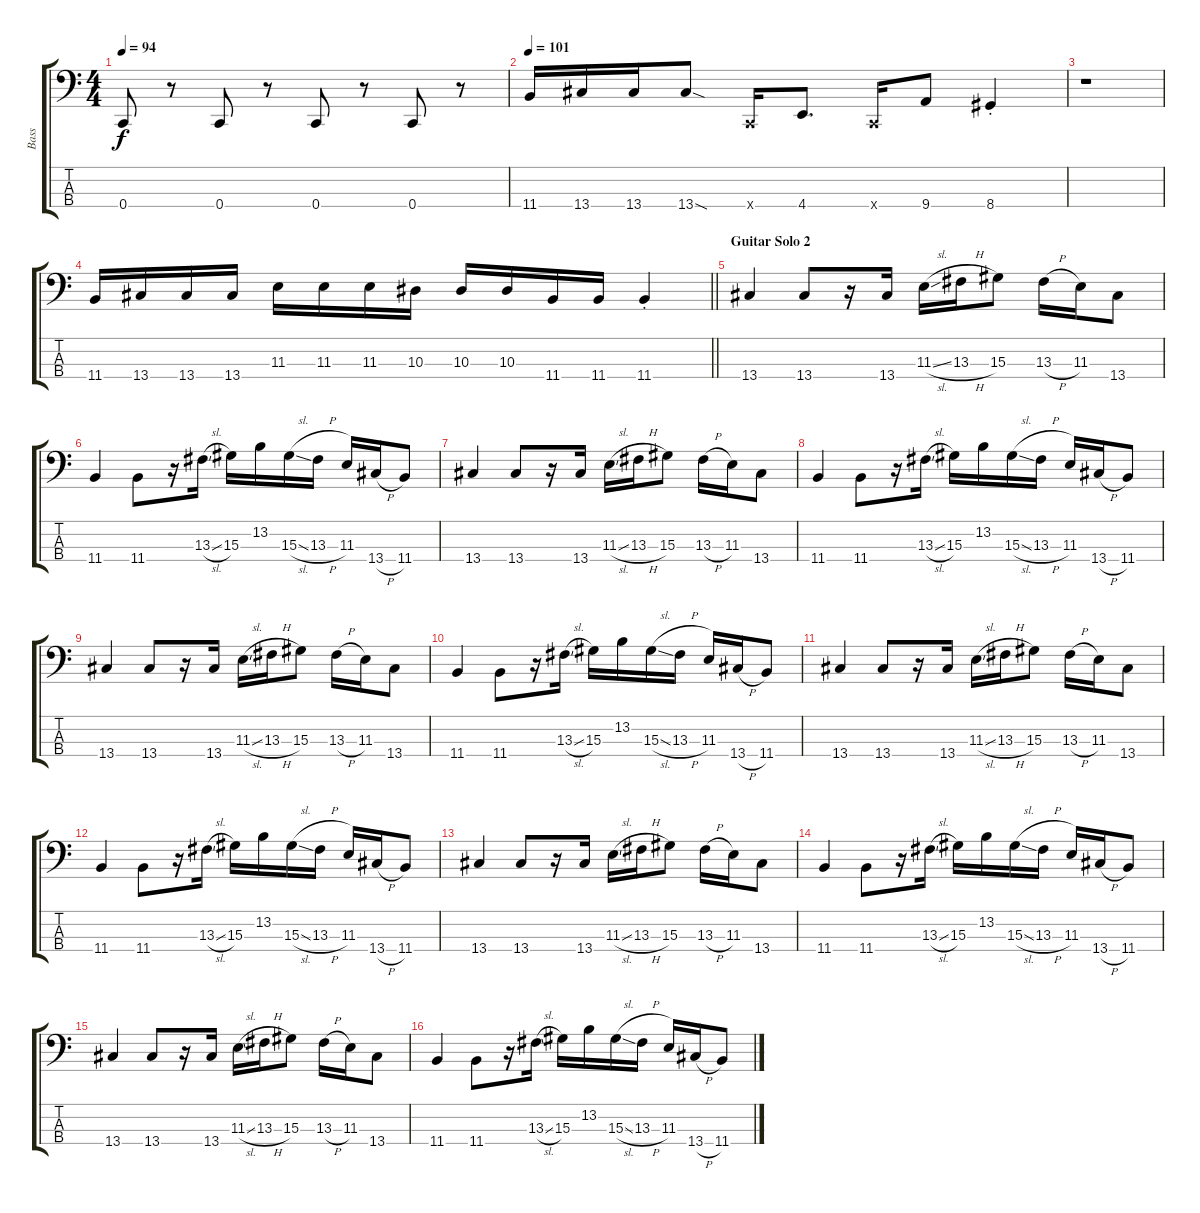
\track ("Bass" "Bass") {instrument electricbassfinger}
\staff {score tabs}
\tuning (Eb2 Bb1 F1 C1) {hide}
\ts (4 4)
\tempo 94
\clef f4
\ks c
0.4.8{dy f} r.8 0.4.8 r.8 0.4.8 r.8 0.4.8 r.8 |
\tempo 101
11.4.16 13.4.16 13.4.16 13.4{sod}.8 0.4{x}.16 4.4.8{d} 0.4{x}.16 9.4.8 8.4{st}.4 |
r.1 |
\barLineRight lightlight
11.4.16 13.4.16 13.4.16 13.4.16 11.3.16 11.3.16 11.3.16 10.3.16 10.3.16 10.3.16 11.4.16 11.4.16 11.4{st}.4 |
\section ("" "Guitar Solo 2")
13.4.4{volume 12} 13.4.8 r.16 13.4.16 11.3{sl}.16 13.3{h}.16 15.3.8 13.3{h}.16 11.3.16 13.4.8 |
11.4.4 11.4.8 r.16 13.3{sl}.16 15.3.16 13.2.16 15.3{sl}.16 13.3{h}.16 11.3.16 13.4{h}.16 11.4.8 |
13.4.4 13.4.8 r.16 13.4.16 11.3{sl}.16 13.3{h}.16 15.3.8 13.3{h}.16 11.3.16 13.4.8 |
11.4.4 11.4.8 r.16 13.3{sl}.16 15.3.16 13.2.16 15.3{sl}.16 13.3{h}.16 11.3.16 13.4{h}.16 11.4.8 |
13.4.4 13.4.8 r.16 13.4.16 11.3{sl}.16 13.3{h}.16 15.3.8 13.3{h}.16 11.3.16 13.4.8 |
11.4.4 11.4.8 r.16 13.3{sl}.16 15.3.16 13.2.16 15.3{sl}.16 13.3{h}.16 11.3.16 13.4{h}.16 11.4.8 |
13.4.4 13.4.8 r.16 13.4.16 11.3{sl}.16 13.3{h}.16 15.3.8 13.3{h}.16 11.3.16 13.4.8 |
11.4.4 11.4.8 r.16 13.3{sl}.16 15.3.16 13.2.16 15.3{sl}.16 13.3{h}.16 11.3.16 13.4{h}.16 11.4.8 |
13.4.4 13.4.8 r.16 13.4.16 11.3{sl}.16 13.3{h}.16 15.3.8 13.3{h}.16 11.3.16 13.4.8 |
11.4.4 11.4.8 r.16 13.3{sl}.16 15.3.16 13.2.16 15.3{sl}.16 13.3{h}.16 11.3.16 13.4{h}.16 11.4.8 |
13.4.4 13.4.8 r.16 13.4.16 11.3{sl}.16 13.3{h}.16 15.3.8 13.3{h}.16 11.3.16 13.4.8 |
11.4.4 11.4.8 r.16 13.3{sl}.16 15.3.16 13.2.16 15.3{sl}.16 13.3{h}.16 11.3.16 13.4{h}.16 11.4.8
